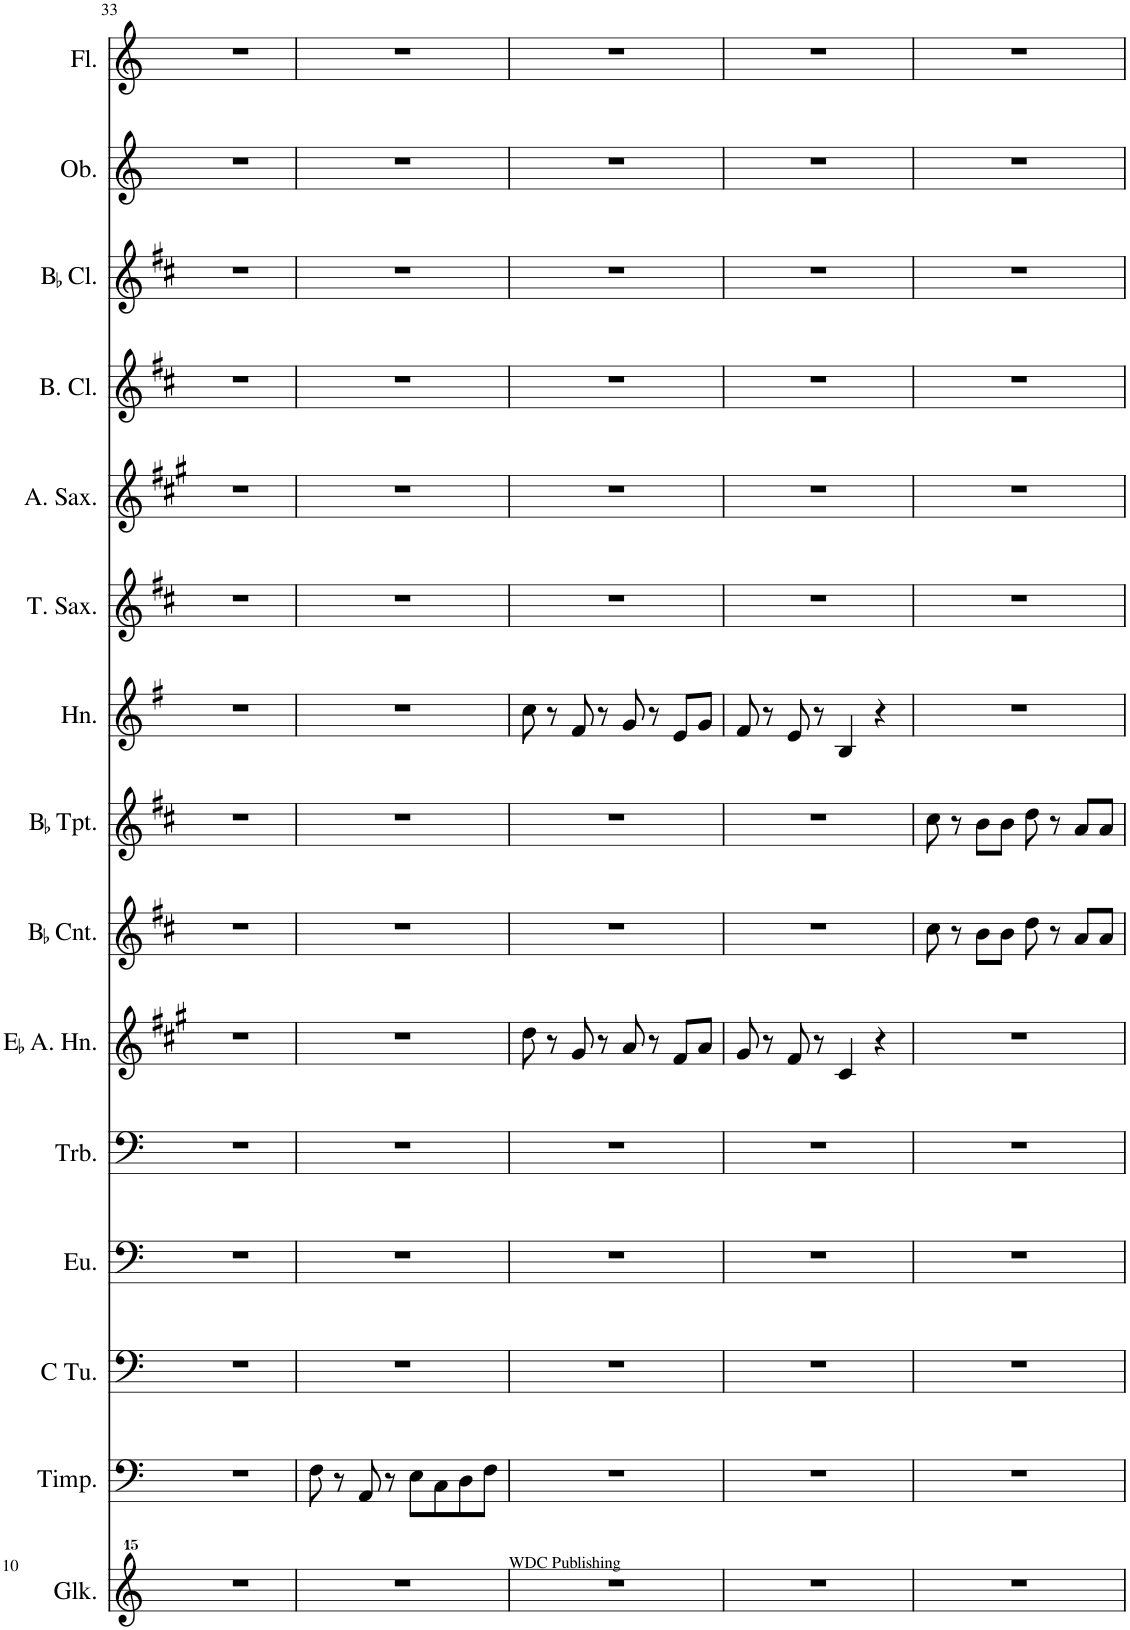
**kern	**kern	**kern	**kern	**kern	**kern	**kern	**kern	**kern	**kern	**kern	**kern	**kern	**kern	**kern
*part15	*part14	*part13	*part12	*part11	*part10	*part9	*part8	*part7	*part6	*part5	*part4	*part3	*part2	*part1
*staff15	*staff14	*staff13	*staff12	*staff11	*staff10	*staff9	*staff8	*staff7	*staff6	*staff5	*staff4	*staff3	*staff2	*staff1
*I"Glockenspiel	*I"Timpani	*I"C Tuba	*I"Euphonium	*I"Trombone	*I"EaccidentalFlat Alto Horn	*I"BaccidentalFlat Cornet	*I"BaccidentalFlat Trumpet	*I"Horn	*I"Tenor Saxophone	*I"Alto Saxophone	*I"Bass Clarinet	*I"BaccidentalFlat Clarinet	*I"Oboe	*I"Flute
*I'Glk.	*I'Timp.	*I'C Tu.	*I'Eu.	*I'Trb.	*I'EaccidentalFlat A. Hn.	*I'BaccidentalFlat Cnt.	*I'BaccidentalFlat Tpt.	*I'Hn.	*I'T. Sax.	*I'A. Sax.	*I'B. Cl.	*I'BaccidentalFlat Cl.	*I'Ob.	*I'Fl.
!!LO:PB:g=z
*clefG^^2	*clefF4	*clefF4	*clefF4	*clefF4	*clefG2	*clefG2	*clefG2	*clefG2	*clefG2	*clefG2	*clefG2	*clefG2	*clefG2	*clefG2
*	*	*	*	*	*Trd5c9	*Trd1c2	*Trd1c2	*Trd4c7	*Trd8c14	*Trd5c9	*Trd8c14	*Trd1c2	*	*
*k[]	*k[]	*k[]	*k[]	*k[]	*k[f#c#g#]	*k[f#c#]	*k[f#c#]	*k[f#]	*k[f#c#]	*k[f#c#g#]	*k[f#c#]	*k[f#c#]	*k[]	*k[]
*M4/4	*M4/4	*M4/4	*M4/4	*M4/4	*M4/4	*M4/4	*M4/4	*M4/4	*M4/4	*M4/4	*M4/4	*M4/4	*M4/4	*M4/4
=33	=33	=33	=33	=33	=33	=33	=33	=33	=33	=33	=33	=33	=33	=33
1r	1r	1r	1r	1r	1r	1r	1r	1r	1r	1r	1r	1r	1r	1r
=34	=34	=34	=34	=34	=34	=34	=34	=34	=34	=34	=34	=34	=34	=34
1r	8F\	1r	1r	1r	1r	1r	1r	1r	1r	1r	1r	1r	1r	1r
.	8r	.	.	.	.	.	.	.	.	.	.	.	.	.
.	8AA/	.	.	.	.	.	.	.	.	.	.	.	.	.
.	8r	.	.	.	.	.	.	.	.	.	.	.	.	.
.	8E\L	.	.	.	.	.	.	.	.	.	.	.	.	.
.	8C\	.	.	.	.	.	.	.	.	.	.	.	.	.
.	8D\	.	.	.	.	.	.	.	.	.	.	.	.	.
.	8F\J	.	.	.	.	.	.	.	.	.	.	.	.	.
=35	=35	=35	=35	=35	=35	=35	=35	=35	=35	=35	=35	=35	=35	=35
1r	1r	1r	1r	1r	8dd\	1r	1r	8cc\	1r	1r	1r	1r	1r	1r
.	.	.	.	.	8r	.	.	8r	.	.	.	.	.	.
.	.	.	.	.	8g#/	.	.	8f#/	.	.	.	.	.	.
.	.	.	.	.	8r	.	.	8r	.	.	.	.	.	.
.	.	.	.	.	8a/	.	.	8g/	.	.	.	.	.	.
.	.	.	.	.	8r	.	.	8r	.	.	.	.	.	.
.	.	.	.	.	8f#/L	.	.	8e/L	.	.	.	.	.	.
.	.	.	.	.	8a/J	.	.	8g/J	.	.	.	.	.	.
=36	=36	=36	=36	=36	=36	=36	=36	=36	=36	=36	=36	=36	=36	=36
1r	1r	1r	1r	1r	8g#/	1r	1r	8f#/	1r	1r	1r	1r	1r	1r
.	.	.	.	.	8r	.	.	8r	.	.	.	.	.	.
.	.	.	.	.	8f#/	.	.	8e/	.	.	.	.	.	.
.	.	.	.	.	8r	.	.	8r	.	.	.	.	.	.
.	.	.	.	.	4c#/	.	.	4B/	.	.	.	.	.	.
.	.	.	.	.	4r	.	.	4r	.	.	.	.	.	.
=37	=37	=37	=37	=37	=37	=37	=37	=37	=37	=37	=37	=37	=37	=37
1r	1r	1r	1r	1r	1r	8cc#\	8cc#\	1r	1r	1r	1r	1r	1r	1r
.	.	.	.	.	.	8r	8r	.	.	.	.	.	.	.
.	.	.	.	.	.	8b\L	8b\L	.	.	.	.	.	.	.
.	.	.	.	.	.	8b\J	8b\J	.	.	.	.	.	.	.
.	.	.	.	.	.	8dd\	8dd\	.	.	.	.	.	.	.
.	.	.	.	.	.	8r	8r	.	.	.	.	.	.	.
.	.	.	.	.	.	8a/L	8a/L	.	.	.	.	.	.	.
.	.	.	.	.	.	8a/J	8a/J	.	.	.	.	.	.	.
=	=	=	=	=	=	=	=	=	=	=	=	=	=	=
*-	*-	*-	*-	*-	*-	*-	*-	*-	*-	*-	*-	*-	*-	*-
